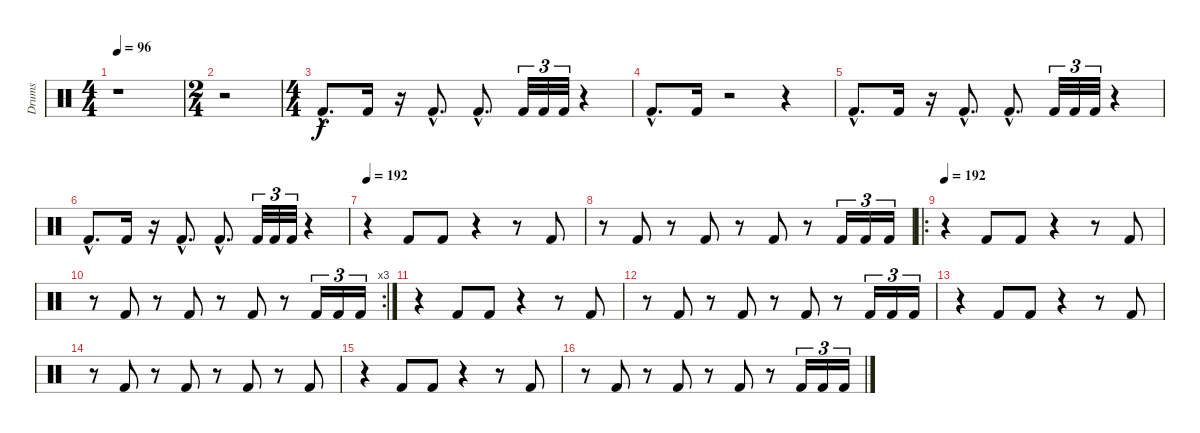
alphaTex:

\track ("Drums" "Drums") {instrument percussion}
\staff {score}
\articulation defaults
\ts (4 4)
\tempo 96
\clef neutral
\ks c
r.1{dy f} |
\ts (2 4)
r.2 |
\ts (4 4)
"Kick (hit) 2"{hac}.8{d} "Kick (hit) 2".16 r.16 "Kick (hit) 2"{hac}.8{d} "Kick (hit) 2"{hac}.8{d} "Kick (hit) 2".32{tu (3 2)} "Kick (hit) 2".32{tu (3 2)} "Kick (hit) 2".32{tu (3 2)} r.4 |
"Kick (hit) 2"{hac}.8{d} "Kick (hit) 2".16 r.2 r.4 |
"Kick (hit) 2"{hac}.8{d} "Kick (hit) 2".16 r.16 "Kick (hit) 2"{hac}.8{d} "Kick (hit) 2"{hac}.8{d} "Kick (hit) 2".32{tu (3 2)} "Kick (hit) 2".32{tu (3 2)} "Kick (hit) 2".32{tu (3 2)} r.4 |
"Kick (hit) 2"{hac}.8{d} "Kick (hit) 2".16 r.16 "Kick (hit) 2"{hac}.8{d} "Kick (hit) 2"{hac}.8{d} "Kick (hit) 2".32{tu (3 2)} "Kick (hit) 2".32{tu (3 2)} "Kick (hit) 2".32{tu (3 2)} r.4 |
\tempo 192
r.4 "Kick (hit) 2".8 "Kick (hit) 2".8 r.4 r.8 "Kick (hit) 2".8 |
r.8 "Kick (hit) 2".8 r.8 "Kick (hit) 2".8 r.8 "Kick (hit) 2".8 r.8 "Kick (hit) 2".16{tu (3 2)} "Kick (hit) 2".16{tu (3 2)} "Kick (hit) 2".16{tu (3 2)} |
\ro
\tempo 192
r.4 "Kick (hit) 2".8 "Kick (hit) 2".8 r.4 r.8 "Kick (hit) 2".8 |
\rc 3
r.8 "Kick (hit) 2".8 r.8 "Kick (hit) 2".8 r.8 "Kick (hit) 2".8 r.8 "Kick (hit) 2".16{tu (3 2)} "Kick (hit) 2".16{tu (3 2)} "Kick (hit) 2".16{tu (3 2)} |
r.4 "Kick (hit) 2".8 "Kick (hit) 2".8 r.4 r.8 "Kick (hit) 2".8 |
r.8 "Kick (hit) 2".8 r.8 "Kick (hit) 2".8 r.8 "Kick (hit) 2".8 r.8 "Kick (hit) 2".16{tu (3 2)} "Kick (hit) 2".16{tu (3 2)} "Kick (hit) 2".16{tu (3 2)} |
r.4 "Kick (hit) 2".8 "Kick (hit) 2".8 r.4 r.8 "Kick (hit) 2".8 |
r.8 "Kick (hit) 2".8 r.8 "Kick (hit) 2".8 r.8 "Kick (hit) 2".8 r.8 "Kick (hit) 2".8 |
r.4 "Kick (hit) 2".8 "Kick (hit) 2".8 r.4 r.8 "Kick (hit) 2".8 |
r.8 "Kick (hit) 2".8 r.8 "Kick (hit) 2".8 r.8 "Kick (hit) 2".8 r.8 "Kick (hit) 2".16{tu (3 2)} "Kick (hit) 2".16{tu (3 2)} "Kick (hit) 2".16{tu (3 2)}
